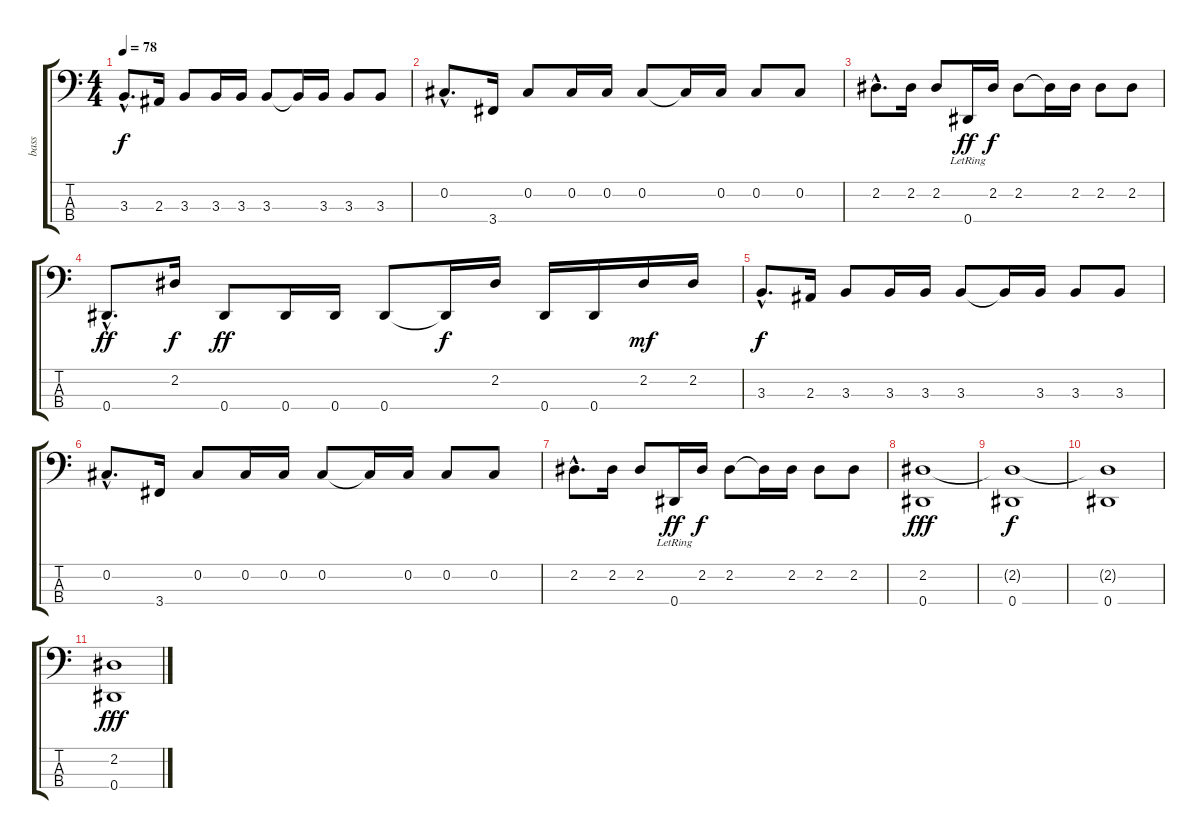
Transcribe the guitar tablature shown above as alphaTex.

\track ("bass" "bass") {instrument electricbassfinger}
\staff {score tabs}
\tuning (Gb2 Db2 Ab1 Eb1) {hide}
\ts (4 4)
\tempo 78
\clef f4
\ks c
3.3{hac}.8{d dy f} 2.3.16 3.3.8 3.3.16 3.3.16 3.3.8 3.3{t}.16 3.3.16 3.3.8 3.3.8 |
0.2{hac}.8{d} 3.4.16 0.2.8 0.2.16 0.2.16 0.2.8 0.2{t}.16 0.2.16 0.2.8 0.2.8 |
2.2{hac}.8{d} 2.2.16 2.2.8 0.4{lr}.16{dy ff} 2.2.16{dy f} 2.2.8 2.2{t}.16 2.2.16 2.2.8 2.2.8 |
0.4{hac}.8{d dy ff} 2.2.16{dy f} 0.4.8{dy ff} 0.4.16 0.4.16 0.4.8 0.4{t}.16{dy f} 2.2.16 0.4.16 0.4.16 2.2.16{dy mf} 2.2.16 |
3.3{hac}.8{d dy f} 2.3.16 3.3.8 3.3.16 3.3.16 3.3.8 3.3{t}.16 3.3.16 3.3.8 3.3.8 |
0.2{hac}.8{d} 3.4.16 0.2.8 0.2.16 0.2.16 0.2.8 0.2{t}.16 0.2.16 0.2.8 0.2.8 |
2.2{hac}.8{d} 2.2.16 2.2.8 0.4{lr}.16{dy ff} 2.2.16{dy f} 2.2.8 2.2{t}.16 2.2.16 2.2.8 2.2.8 |
(2.2 0.4).1{dy fff} |
(2.2{t} 0.4).1{dy f} |
(2.2{t} 0.4).1 |
(2.2 0.4).1{dy fff}
